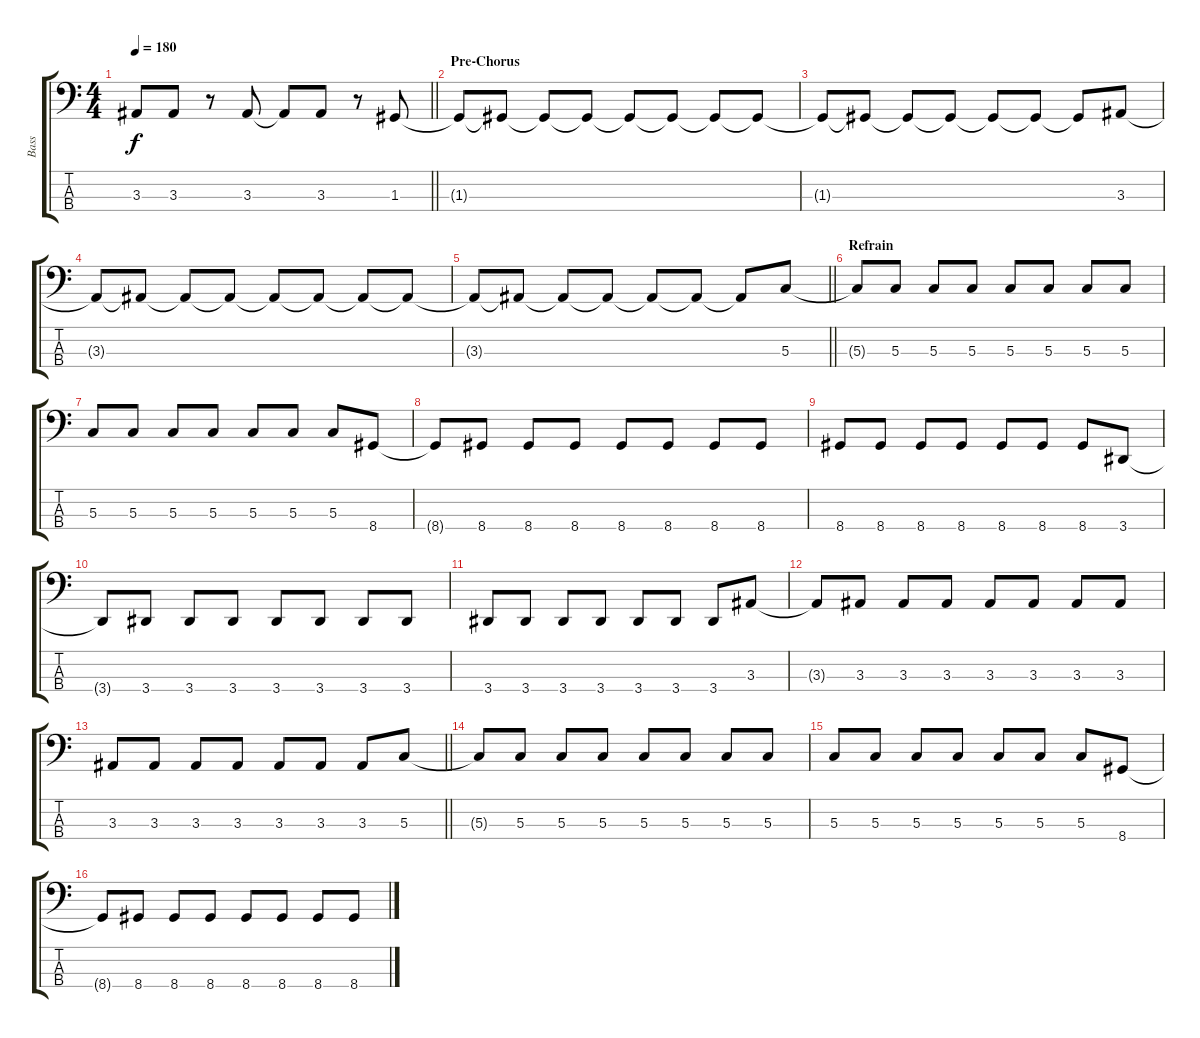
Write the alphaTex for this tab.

\track ("Bass" "Bass") {instrument electricbasspick}
\staff {score tabs}
\tuning (F2 C2 G1 C1) {hide}
\ts (4 4)
\tempo 180
\clef f4
\barLineRight lightlight
\ks c
3.3{t}.8{dy f} 3.3.8 r.8 3.3.8 3.3{t}.8 3.3.8 r.8 1.3.8 |
\section ("" "Pre-Chorus")
1.3{t}.8 1.3{t}.8 1.3{t}.8 1.3{t}.8 1.3{t}.8 1.3{t}.8 1.3{t}.8 1.3{t}.8 |
1.3{t}.8 1.3{t}.8 1.3{t}.8 1.3{t}.8 1.3{t}.8 1.3{t}.8 1.3{t}.8 3.3.8 |
3.3{t}.8 3.3{t}.8 3.3{t}.8 3.3{t}.8 3.3{t}.8 3.3{t}.8 3.3{t}.8 3.3{t}.8 |
\barLineRight lightlight
3.3{t}.8 3.3{t}.8 3.3{t}.8 3.3{t}.8 3.3{t}.8 3.3{t}.8 3.3{t}.8 5.3.8 |
\section ("" "Refrain")
5.3{t}.8 5.3.8 5.3.8 5.3.8 5.3.8 5.3.8 5.3.8 5.3.8 |
5.3.8 5.3.8 5.3.8 5.3.8 5.3.8 5.3.8 5.3.8 8.4.8 |
8.4{t}.8 8.4.8 8.4.8 8.4.8 8.4.8 8.4.8 8.4.8 8.4.8 |
8.4.8 8.4.8 8.4.8 8.4.8 8.4.8 8.4.8 8.4.8 3.4.8 |
3.4{t}.8 3.4.8 3.4.8 3.4.8 3.4.8 3.4.8 3.4.8 3.4.8 |
3.4.8 3.4.8 3.4.8 3.4.8 3.4.8 3.4.8 3.4.8 3.3.8 |
3.3{t}.8 3.3.8 3.3.8 3.3.8 3.3.8 3.3.8 3.3.8 3.3.8 |
\barLineRight lightlight
3.3.8 3.3.8 3.3.8 3.3.8 3.3.8 3.3.8 3.3.8 5.3.8 |
5.3{t}.8 5.3.8 5.3.8 5.3.8 5.3.8 5.3.8 5.3.8 5.3.8 |
5.3.8 5.3.8 5.3.8 5.3.8 5.3.8 5.3.8 5.3.8 8.4.8 |
8.4{t}.8 8.4.8 8.4.8 8.4.8 8.4.8 8.4.8 8.4.8 8.4.8
